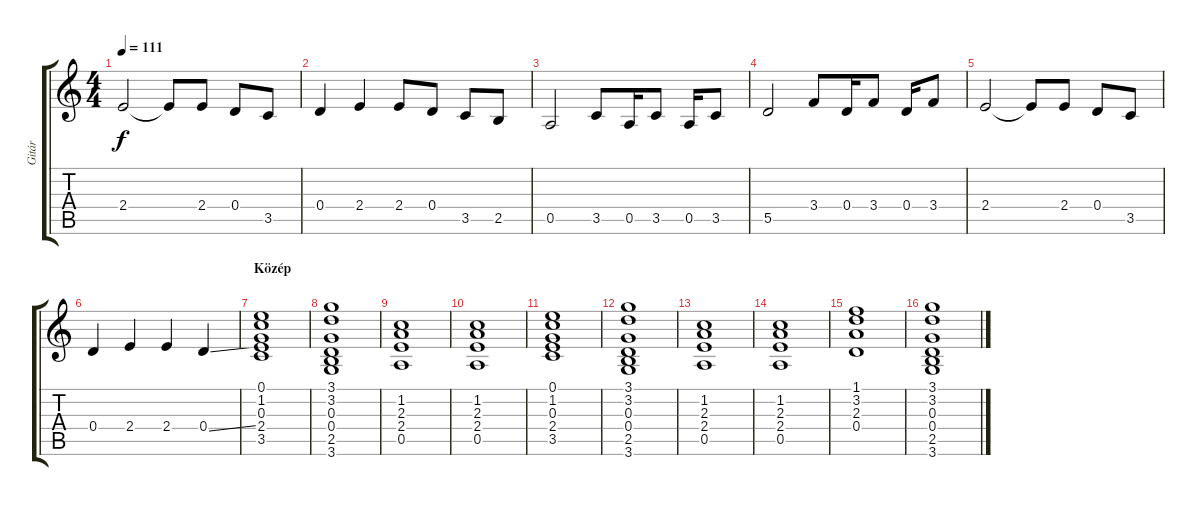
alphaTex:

\track ("Gitár" "Gitár") {instrument electricguitarclean}
\staff {score tabs}
\tuning (E4 B3 G3 D3 A2 E2) {hide}
\ts (4 4)
\tempo 111
\clef g2
\ks c
2.4.2{dy f} 2.4{t}.8 2.4.8 0.4.8 3.5.8 |
0.4.4 2.4.4 2.4.8 0.4.8 3.5.8 2.5.8 |
0.5.2 3.5.8 0.5.16 3.5.8 0.5.16 3.5.8 |
5.5.2 3.4.8 0.4.16 3.4.8 0.4.16 3.4.8 |
2.4.2 2.4{t}.8 2.4.8 0.4.8 3.5.8 |
0.4.4 2.4.4 2.4.4 0.4{ss}.4 |
\section ("" "Közép")
(0.1 1.2 0.3 2.4 3.5).1 |
(3.1 3.2 0.3 0.4 2.5 3.6).1 |
(1.2 2.3 2.4 0.5).1 |
(1.2 2.3 2.4 0.5).1 |
(0.1 1.2 0.3 2.4 3.5).1 |
(3.1 3.2 0.3 0.4 2.5 3.6).1 |
(1.2 2.3 2.4 0.5).1 |
(1.2 2.3 2.4 0.5).1 |
(1.1 3.2 2.3 0.4).1 |
(3.1 3.2 0.3 0.4 2.5 3.6).1
